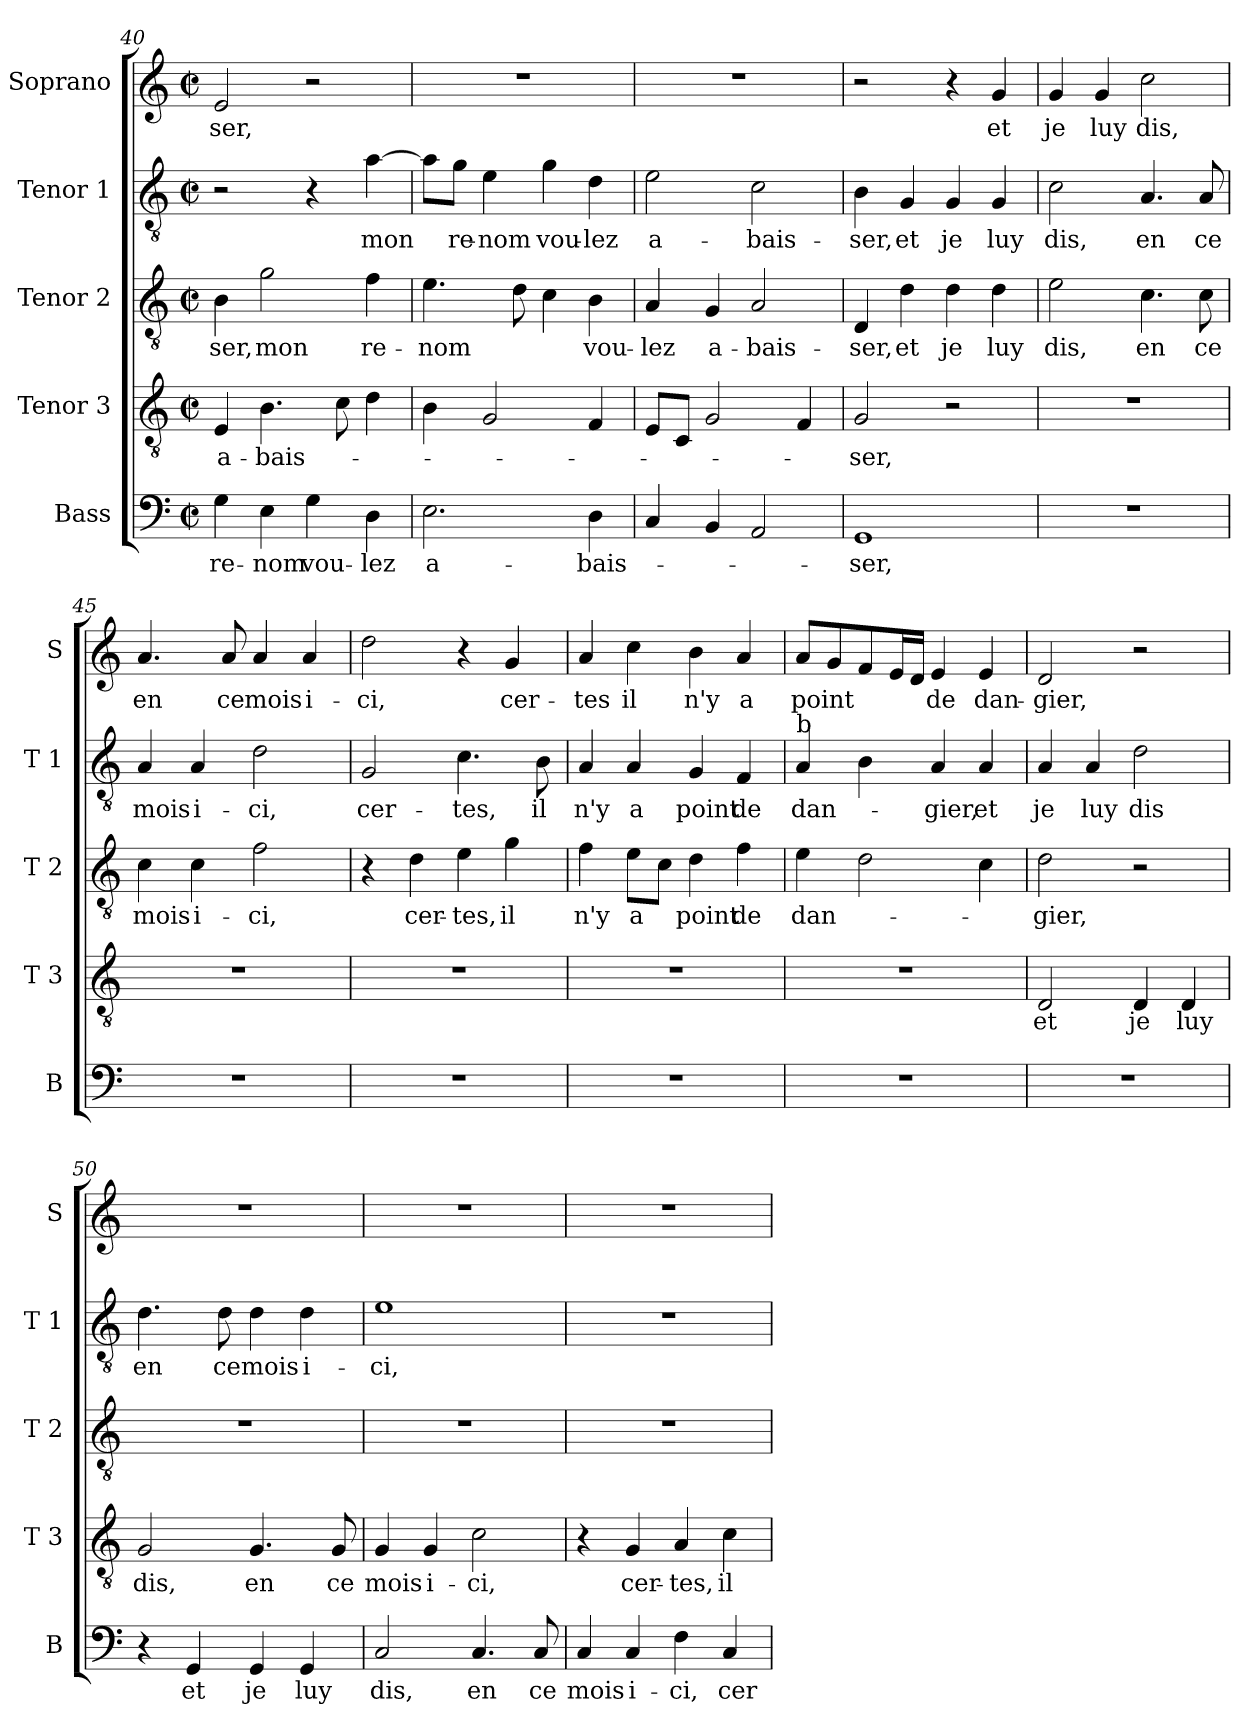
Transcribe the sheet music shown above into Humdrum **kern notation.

**kern	**text	**kern	**text	**kern	**text	**kern	**text	**kern	**text
*part5	*part5	*part4	*part4	*part3	*part3	*part2	*part2	*part1	*part1
*staff5	*staff5	*staff4	*staff4	*staff3	*staff3	*staff2	*staff2	*staff1	*staff1
*I"Bass	*	*I"Tenor 3	*	*I"Tenor 2	*	*I"Tenor 1	*	*I"Soprano	*
*I'B	*	*I'T 3	*	*I'T 2	*	*I'T 1	*	*I'S	*
*clefF4	*	*clefGv2	*	*clefGv2	*	*clefGv2	*	*clefG2	*
*k[]	*	*k[]	*	*k[]	*	*k[]	*	*k[]	*
*C:	*	*C:	*	*C:	*	*C:	*	*C:	*
*M2/2	*	*M2/2	*	*M2/2	*	*M2/2	*	*M2/2	*
*met(c|)	*	*met(c|)	*	*met(c|)	*	*met(c|)	*	*met(c|)	*
=40	=40	=40	=40	=40	=40	=40	=40	=40	=40
4G\	re-	4E/	a-	4B\	-ser,	2r	.	2e/	-ser,
4E\	-nom	4.B\	-bais-	2g\	mon	.	.	.	.
4G\	vou-	.	.	.	.	4r	.	2r	.
.	.	8c\	.	.	.	.	.	.	.
4D\	-lez	4d\	.	4f\	re-	[4a\	mon	.	.
=41	=41	=41	=41	=41	=41	=41	=41	=41	=41
2.E\	a-	4B\	.	4.e\	-nom	8a\L]	.	1r	.
.	.	.	.	.	.	8g\J	re-	.	.
.	.	2G/	.	.	.	4e\	-nom	.	.
.	.	.	.	8d\	.	.	.	.	.
.	.	.	.	4c\	.	4g\	vou-	.	.
4D\	-bais-	4F/	.	4B\	vou-	4d\	-lez	.	.
!!LO:LB:g=z
=42	=42	=42	=42	=42	=42	=42	=42	=42	=42
4C/	.	8E/L	.	4A/	-lez	2e\	a-	1r	.
.	.	8C/J	.	.	.	.	.	.	.
4BB/	.	2G/	.	4G/	a-	.	.	.	.
2AA/	.	.	.	2A/	-bais-	2c\	-bais-	.	.
.	.	4F/	.	.	.	.	.	.	.
=43	=43	=43	=43	=43	=43	=43	=43	=43	=43
1GG	-ser,	2G/	-ser,	4D/	-ser,	4B\	-ser,	2r	.
.	.	.	.	4d\	et	4G/	et	.	.
.	.	2r	.	4d\	je	4G/	je	4r	.
.	.	.	.	4d\	luy	4G/	luy	4g/	et
=44	=44	=44	=44	=44	=44	=44	=44	=44	=44
1r	.	1r	.	2e\	dis,	2c\	dis,	4g/	je
.	.	.	.	.	.	.	.	4g/	luy
.	.	.	.	4.c\	en	4.A/	en	2cc\	dis,
.	.	.	.	8c\	ce	8A/	ce	.	.
=45	=45	=45	=45	=45	=45	=45	=45	=45	=45
1r	.	1r	.	4c\	mois	4A/	mois	4.a/	en
.	.	.	.	4c\	i-	4A/	i-	.	.
.	.	.	.	.	.	.	.	8a/	ce
.	.	.	.	2f\	-ci,	2d\	-ci,	4a/	mois
.	.	.	.	.	.	.	.	4a/	i-
=46	=46	=46	=46	=46	=46	=46	=46	=46	=46
1r	.	1r	.	4r	.	2G/	cer-	2dd\	-ci,
.	.	.	.	4d\	cer-	.	.	.	.
.	.	.	.	4e\	-tes,	4.c\	-tes,	4r	.
.	.	.	.	4g\	il	.	.	4g/	cer-
.	.	.	.	.	.	8B\	il	.	.
=47	=47	=47	=47	=47	=47	=47	=47	=47	=47
1r	.	1r	.	4f\	n'y	4A/	n'y	4a/	-tes
.	.	.	.	8e\L	a	4A/	a	4cc\	il
.	.	.	.	8c\J	.	.	.	.	.
.	.	.	.	4d\	point	4G/	point	4b\	n'y
.	.	.	.	4f\	de	4F/	de	4a/	a
!!LO:PB:g=z
=48	=48	=48	=48	=48	=48	=48	=48	=48	=48
!	!	!	!	!	!	!LO:TX:a:t=b	!	!	!
1r	.	1r	.	4e\	dan-	4A/	dan-	8a/L	point
.	.	.	.	.	.	.	.	8g/	.
.	.	.	.	2d\	.	4B\	.	8f/	.
.	.	.	.	.	.	.	.	16e/L	.
.	.	.	.	.	.	.	.	16d/JJ	.
.	.	.	.	.	.	4A/	-gier,	4e/	de
.	.	.	.	4c\	.	4A/	et	4e/	dan-
=49	=49	=49	=49	=49	=49	=49	=49	=49	=49
1r	.	2D/	et	2d\	-gier,	4A/	je	2d/	-gier,
.	.	.	.	.	.	4A/	luy	.	.
.	.	4D/	je	2r	.	2d\	dis	2r	.
.	.	4D/	luy	.	.	.	.	.	.
=50	=50	=50	=50	=50	=50	=50	=50	=50	=50
4r	.	2G/	dis,	1r	.	4.d\	en	1r	.
4GG/	et	.	.	.	.	.	.	.	.
.	.	.	.	.	.	8d\	ce	.	.
4GG/	je	4.G/	en	.	.	4d\	mois	.	.
4GG/	luy	.	.	.	.	4d\	i-	.	.
.	.	8G/	ce	.	.	.	.	.	.
=51	=51	=51	=51	=51	=51	=51	=51	=51	=51
2C/	dis,	4G/	mois	1r	.	1e	-ci,	1r	.
.	.	4G/	i-	.	.	.	.	.	.
4.C/	en	2c\	-ci,	.	.	.	.	.	.
8C/	ce	.	.	.	.	.	.	.	.
=52	=52	=52	=52	=52	=52	=52	=52	=52	=52
4C/	mois	4r	.	1r	.	1r	.	1r	.
4C/	i-	4G/	cer-	.	.	.	.	.	.
4F\	-ci,	4A/	-tes,	.	.	.	.	.	.
4C/	cer-	4c\	il	.	.	.	.	.	.
=	=	=	=	=	=	=	=	=	=
*-	*-	*-	*-	*-	*-	*-	*-	*-	*-
